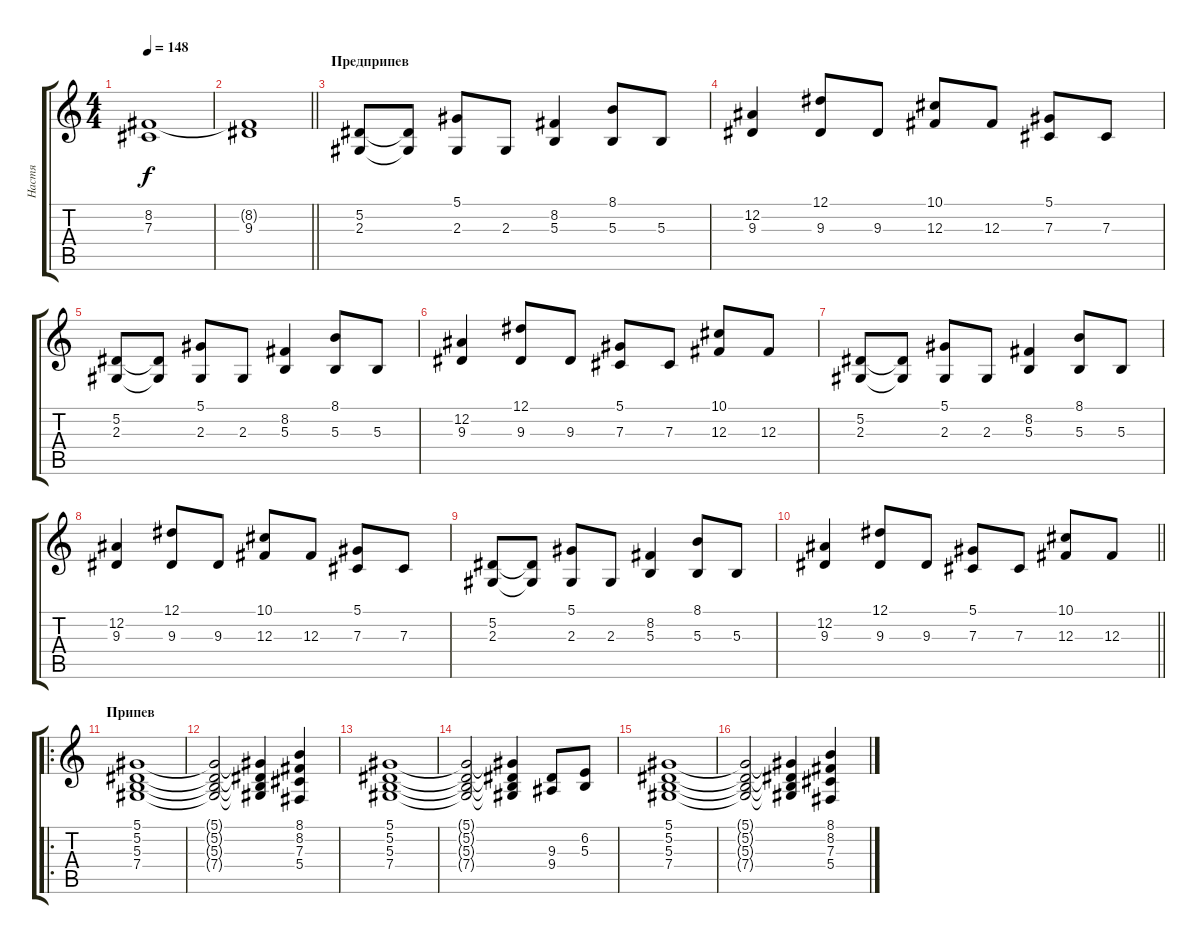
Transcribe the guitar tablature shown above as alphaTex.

\track ("Настя" "Настя") {instrument stringensemble1}
\staff {score tabs}
\tuning (Eb4 Bb3 Gb3 Db3 Ab2 Eb2) {hide}
\ts (4 4)
\tempo 148
\clef g2
\ks c
(8.2 7.3{t}).1{dy f} |
\barLineRight lightlight
(8.2{t} 9.3).1 |
\section ("" "Предприпев")
(5.2 2.3).8 (5.2{t} 2.3{t}).8 (5.1 2.3).8 2.3.8 (8.2 5.3).4 (8.1 5.3).8 5.3.8 |
(12.2 9.3).4 (12.1 9.3).8 9.3.8 (10.1 12.3).8 12.3.8 (5.1 7.3).8 7.3.8 |
(5.2 2.3).8 (5.2{t} 2.3{t}).8 (5.1 2.3).8 2.3.8 (8.2 5.3).4 (8.1 5.3).8 5.3.8 |
(12.2 9.3).4 (12.1 9.3).8 9.3.8 (5.1 7.3).8 7.3.8 (10.1 12.3).8 12.3.8 |
(5.2 2.3).8 (5.2{t} 2.3{t}).8 (5.1 2.3).8 2.3.8 (8.2 5.3).4 (8.1 5.3).8 5.3.8 |
(12.2 9.3).4 (12.1 9.3).8 9.3.8 (10.1 12.3).8 12.3.8 (5.1 7.3).8 7.3.8 |
(5.2 2.3).8 (5.2{t} 2.3{t}).8 (5.1 2.3).8 2.3.8 (8.2 5.3).4 (8.1 5.3).8 5.3.8 |
\barLineRight lightlight
(12.2 9.3).4 (12.1 9.3).8 9.3.8 (5.1 7.3).8 7.3.8 (10.1 12.3).8 12.3.8 |
\ro
\section ("" "Припев")
(5.1 5.2 5.3 7.4).1 |
(5.1{t} 5.2{t} 5.3{t} 7.4{t}).2 (5.1{t} 5.2{t} 5.3{t} 7.4{t}).4 (8.1 8.2 7.3 5.4).4 |
(5.1 5.2 5.3 7.4).1 |
(5.1{t} 5.2{t} 5.3{t} 7.4{t}).2 (5.1{t} 5.2{t} 5.3{t} 7.4{t}).4 (9.3 9.4).8 (6.2 5.3).8 |
(5.1 5.2 5.3 7.4).1 |
(5.1{t} 5.2{t} 5.3{t} 7.4{t}).2 (5.1{t} 5.2{t} 5.3{t} 7.4{t}).4 (8.1 8.2 7.3 5.4).4
